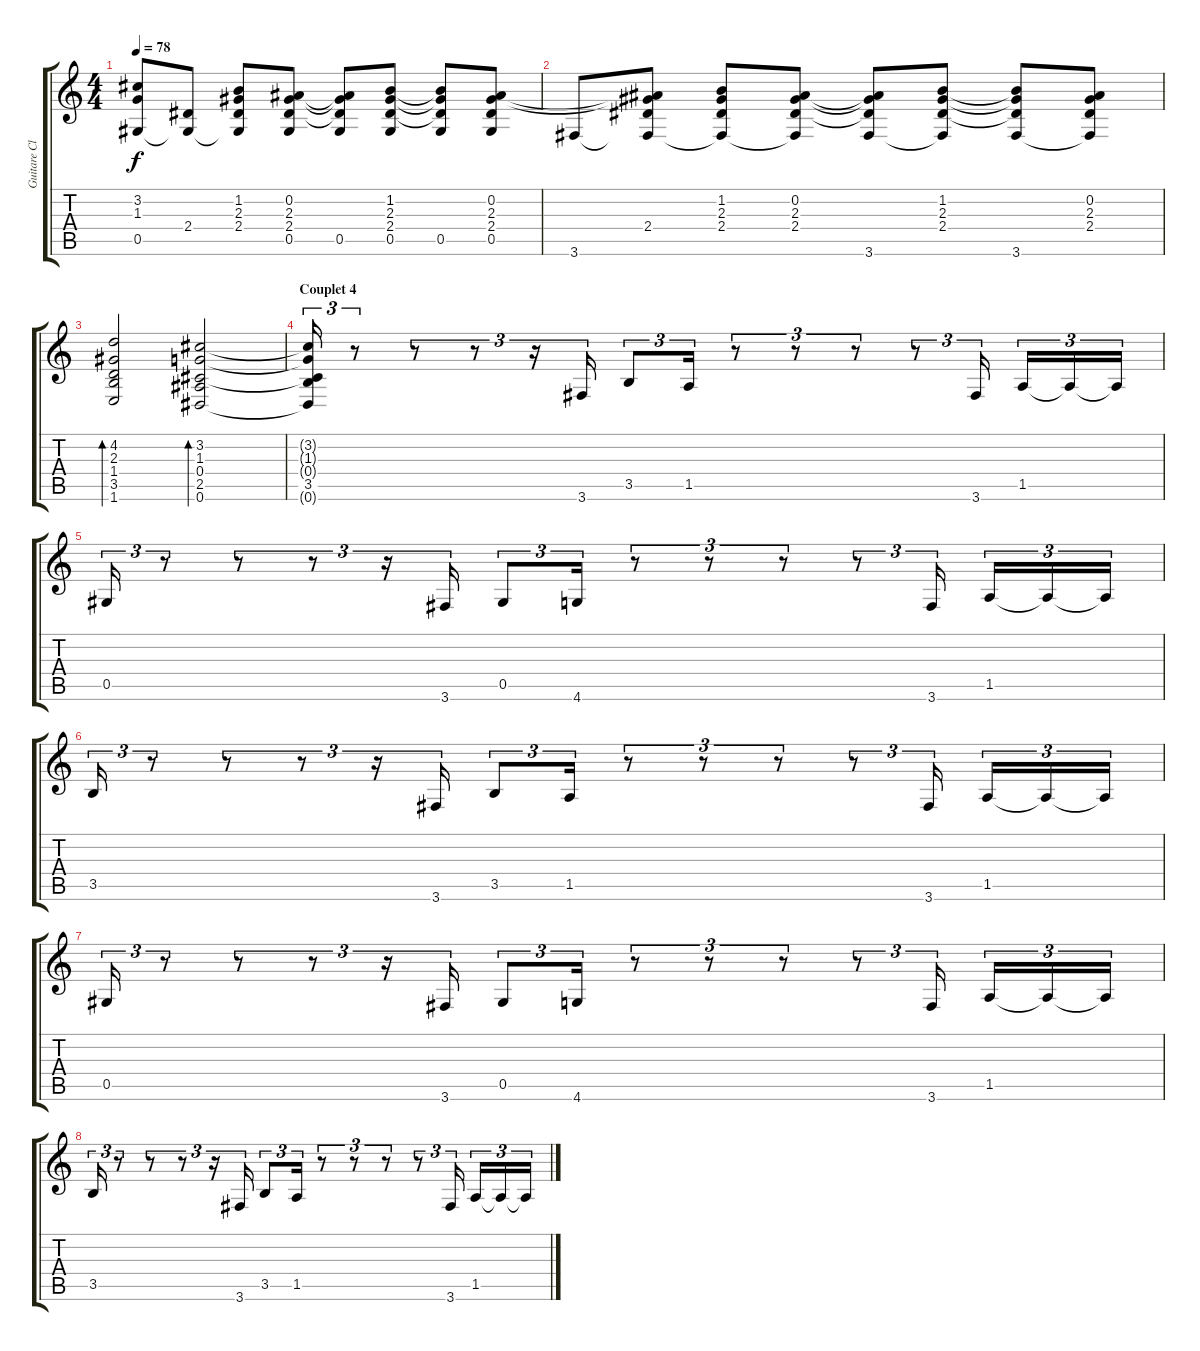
\track ("Guitare Clean" "Guitare Cl") {instrument acousticguitarnylon}
\staff {score tabs}
\tuning (Eb4 Bb3 Gb3 Db3 Ab2 Eb2) {hide}
\ts (4 4)
\tempo 78
\clef g2
\ks c
(3.2{t} 1.3{t} 0.5).8{dy f} (2.4 0.5{t}).8 (1.2 2.3 2.4 0.5{t}).8 (0.2 2.3 2.4 0.5).8 (0.2{t} 2.3{t} 2.4{t} 0.5).8 (1.2 2.3 2.4 0.5).8 (1.2{t} 2.3{t} 2.4{t} 0.5).8 (0.2 2.3 2.4 0.5).8 |
3.6.8 (0.2{t} 2.3{t} 2.4 3.6{t}).8 (1.2 2.3 2.4 3.6{t}).8 (0.2 2.3 2.4 3.6{t}).8 (0.2{t} 2.3{t} 2.4{t} 3.6).8 (1.2 2.3 2.4 3.6{t}).8 (1.2{t} 2.3{t} 2.4{t} 3.6).8 (0.2 2.3 2.4 3.6{t}).8 |
(4.2 2.3 1.4 3.5 1.6).2{bd 120} (3.2 1.3 0.4 2.5 0.6).2{bd 120} |
\section ("" "Couplet 4")
(3.2{t} 1.3{t} 0.4{t} 3.5 0.6{t}).16{tu (3 2)} r.8{tu (3 2)} r.8{tu (3 2)} r.8{tu (3 2)} r.16{tu (3 2)} 3.6.16{tu (3 2)} 3.5.8{tu (3 2)} 1.5.16{tu (3 2)} r.8{tu (3 2)} r.8{tu (3 2)} r.8{tu (3 2)} r.8{tu (3 2)} 3.6.16{tu (3 2)} 1.5.16{tu (3 2)} 1.5{t}.16{tu (3 2)} 1.5{t}.16{tu (3 2)} |
0.5.16{tu (3 2)} r.8{tu (3 2)} r.8{tu (3 2)} r.8{tu (3 2)} r.16{tu (3 2)} 3.6.16{tu (3 2)} 0.5.8{tu (3 2)} 4.6.16{tu (3 2)} r.8{tu (3 2)} r.8{tu (3 2)} r.8{tu (3 2)} r.8{tu (3 2)} 3.6.16{tu (3 2)} 1.5.16{tu (3 2)} 1.5{t}.16{tu (3 2)} 1.5{t}.16{tu (3 2)} |
3.5.16{tu (3 2)} r.8{tu (3 2)} r.8{tu (3 2)} r.8{tu (3 2)} r.16{tu (3 2)} 3.6.16{tu (3 2)} 3.5.8{tu (3 2)} 1.5.16{tu (3 2)} r.8{tu (3 2)} r.8{tu (3 2)} r.8{tu (3 2)} r.8{tu (3 2)} 3.6.16{tu (3 2)} 1.5.16{tu (3 2)} 1.5{t}.16{tu (3 2)} 1.5{t}.16{tu (3 2)} |
0.5.16{tu (3 2)} r.8{tu (3 2)} r.8{tu (3 2)} r.8{tu (3 2)} r.16{tu (3 2)} 3.6.16{tu (3 2)} 0.5.8{tu (3 2)} 4.6.16{tu (3 2)} r.8{tu (3 2)} r.8{tu (3 2)} r.8{tu (3 2)} r.8{tu (3 2)} 3.6.16{tu (3 2)} 1.5.16{tu (3 2)} 1.5{t}.16{tu (3 2)} 1.5{t}.16{tu (3 2)} |
3.5.16{tu (3 2)} r.8{tu (3 2)} r.8{tu (3 2)} r.8{tu (3 2)} r.16{tu (3 2)} 3.6.16{tu (3 2)} 3.5.8{tu (3 2)} 1.5.16{tu (3 2)} r.8{tu (3 2)} r.8{tu (3 2)} r.8{tu (3 2)} r.8{tu (3 2)} 3.6.16{tu (3 2)} 1.5.16{tu (3 2)} 1.5{t}.16{tu (3 2)} 1.5{t}.16{tu (3 2)}
